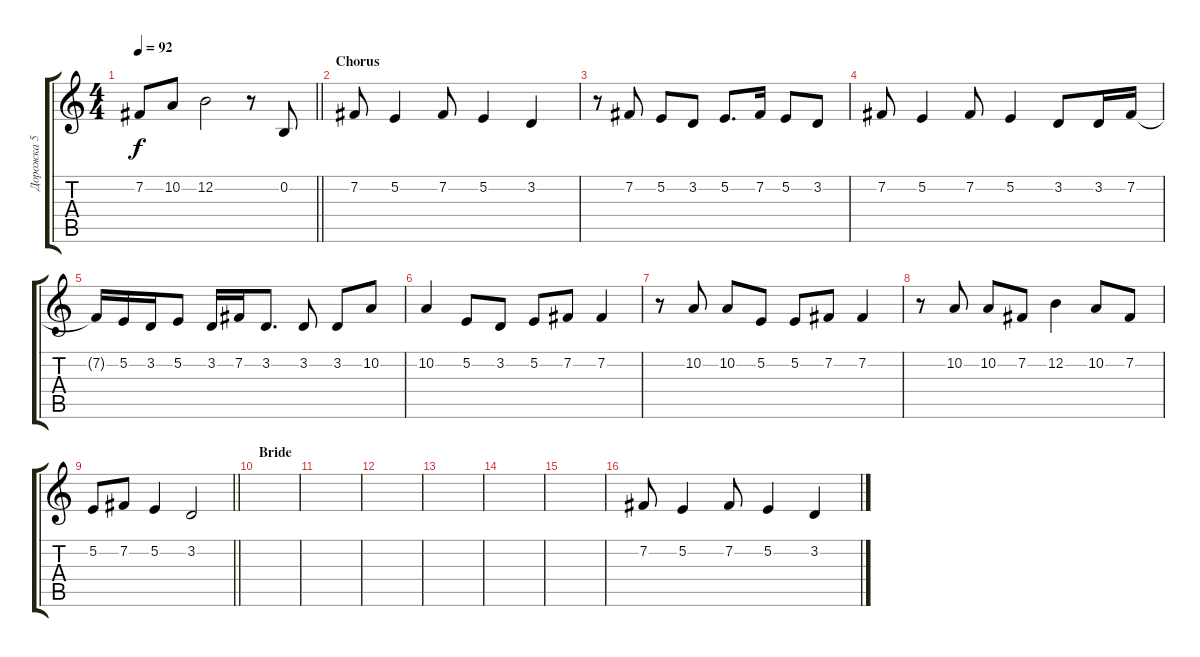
\track ("Дорожка 5" "Дорожка 5") {instrument altosax}
\staff {score tabs}
\tuning (E4 B3 G3 D3 A2 E2) {hide}
\ts (4 4)
\tempo 92
\clef g2
\barLineRight lightlight
\ks c
7.2.8{dy f} 10.2.8 12.2.2 r.8 0.2.8 |
\section ("" "Chorus")
7.2.8 5.2.4 7.2.8 5.2.4 3.2.4 |
r.8 7.2.8 5.2.8 3.2.8 5.2.8{d} 7.2.16 5.2.8 3.2.8 |
7.2.8 5.2.4 7.2.8 5.2.4 3.2.8 3.2.16 7.2.16 |
7.2{t}.16 5.2.16 3.2.16 5.2.8 3.2.16 7.2.16 3.2.8{d} 3.2.8 3.2.8 10.2.8 |
10.2.4 5.2.8 3.2.8 5.2.8 7.2.8 7.2.4 |
r.8 10.2.8 10.2.8 5.2.8 5.2.8 7.2.8 7.2.4 |
r.8 10.2.8 10.2.8 7.2.8 12.2.4 10.2.8 7.2.8 |
\barLineRight lightlight
5.2.8 7.2.8 5.2.4 3.2.2 |
\section ("" "Bride")
|
|
|
|
|
|
7.2.8 5.2.4 7.2.8 5.2.4 3.2.4
